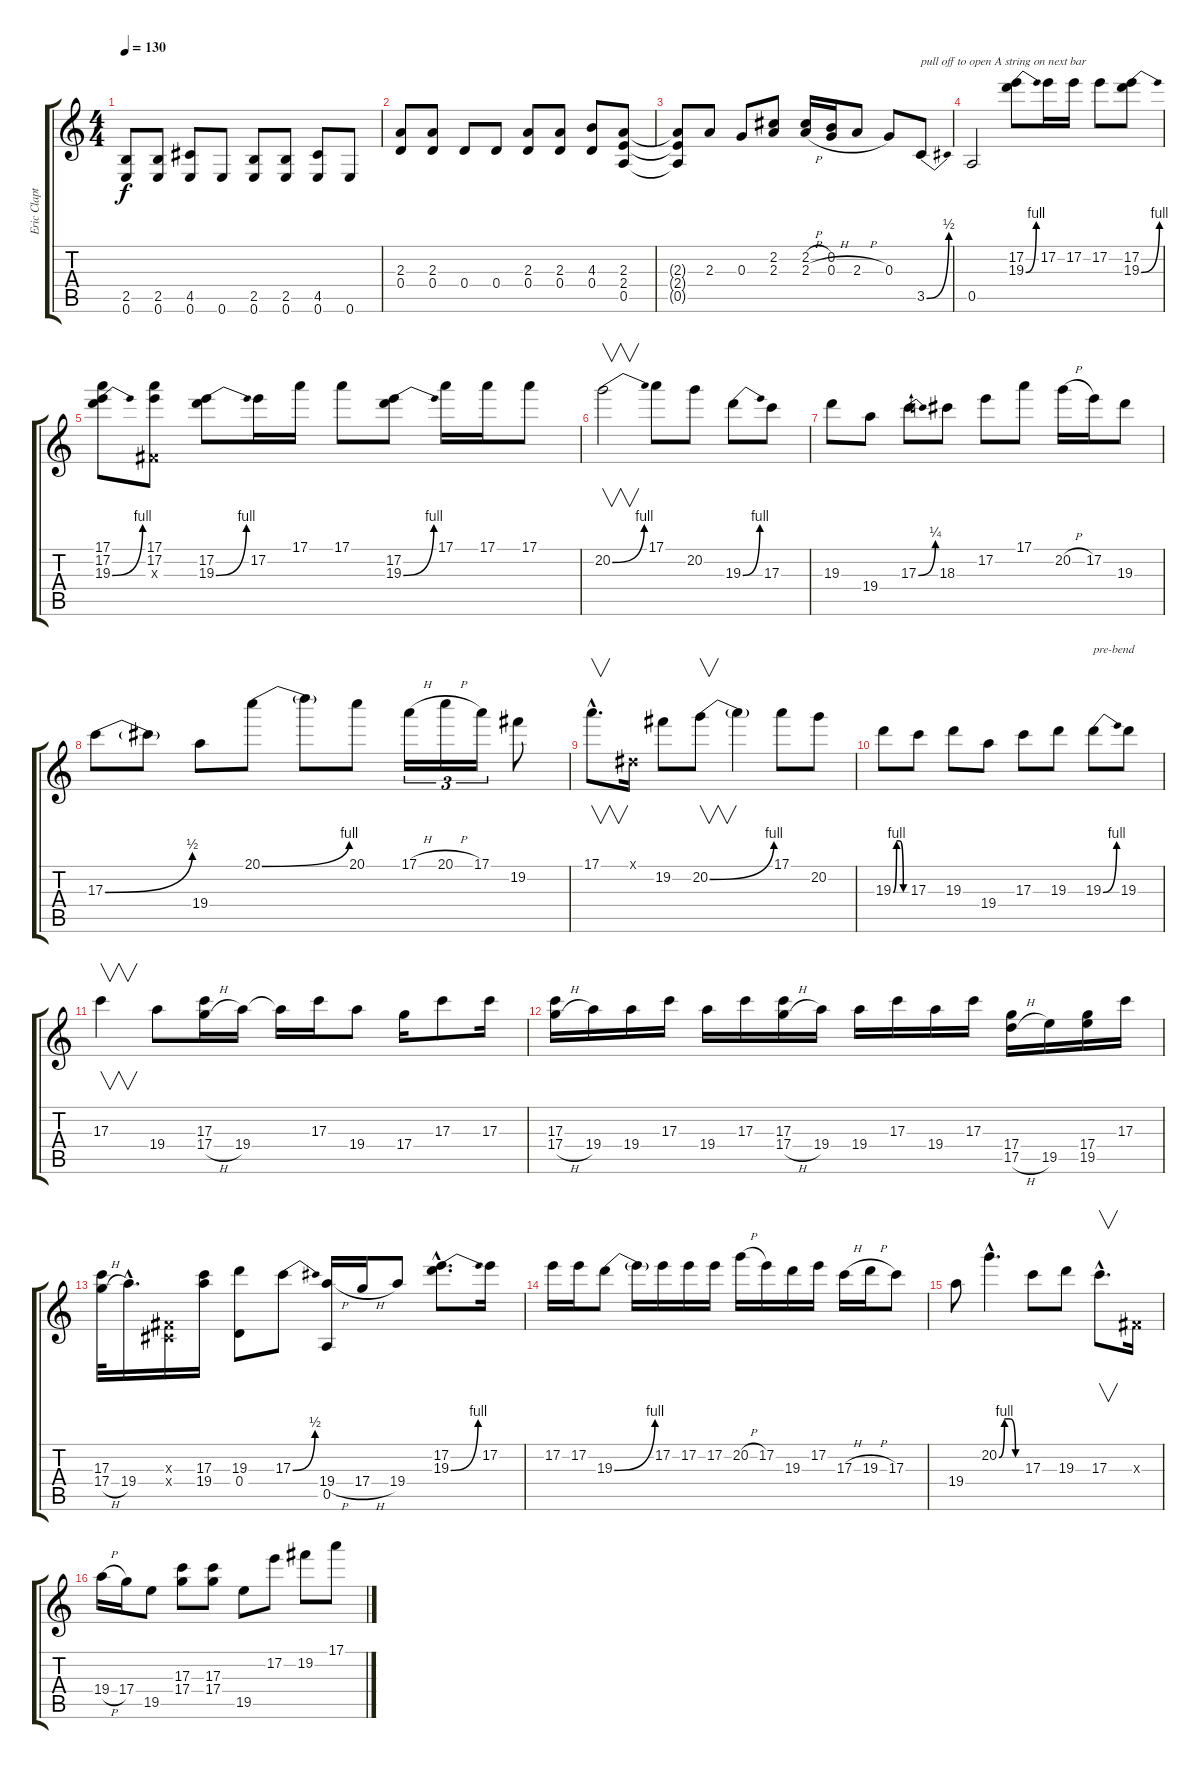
\track ("Eric Clapton" "Eric Clapt") {instrument overdrivenguitar}
\staff {score tabs}
\tuning (E4 B3 G3 D3 A2 E2) {hide}
\ts (4 4)
\tempo 130
\clef g2
\ks c
(2.5 0.6).8{dy f} (2.5 0.6).8 (4.5 0.6).8 0.6.8 (2.5 0.6).8 (2.5 0.6).8 (4.5 0.6).8 0.6.8 |
(2.3 0.4).8 (2.3 0.4).8 0.4.8 0.4.8 (2.3 0.4).8 (2.3 0.4).8 (4.3 0.4).8 (2.3 2.4 0.5).8 |
(2.3{t} 2.4{t} 0.5{t}).8 2.3.8 0.3.8 (2.2 2.3).8 (2.2{h} 2.3{h}).16 (0.2 0.3{h}).16 2.3{h}.8 0.3.8 3.5{be (bend 0 0 60 2)}.8{txt "pull off to open A string on next bar"} |
0.5.2 (17.2 19.3{be (bend 0 0 60 4)}).8 17.2.16 17.2.16 17.2.8 (17.2 19.3{be (bend 0 0 60 4)}).8 |
(17.1 17.2 19.3{be (bend 0 0 60 4)}).8 (17.1 17.2 -1.3{x}).8 (17.2 19.3{be (bend 0 0 60 4)}).8 17.2.16 17.1.16 17.1.8 (17.2 19.3{be (bend 0 0 60 4)}).8 17.1.16 17.1.16 17.1.8 |
20.2{be (bend 0 0 60 4)}.2{v} 17.1.8 20.2.8 19.3{be (bend 0 0 60 4)}.8 17.3.8 |
19.3.8 19.4.8 17.3{be (bend 0 0 60 1)}.8 18.3.8 17.2.8 17.1.8 20.2{h}.16 17.2.16 19.3.8 |
17.3{be (bend 0 0 60 2)}.8 17.3{t}.8 19.4.8 20.1{be (bend 0 0 60 4)}.8 20.1{t}.8 20.1.8 17.1{h}.16{tu (3 2)} 20.1{h}.16{tu (3 2)} 17.1.16{tu (3 2)} 19.2.8 |
17.1{hac}.8{v d} -1.1{x}.16 19.2.8 20.2{be (bend 0 0 60 4)}.8{v} 20.2{t}.4 17.1.8 20.2.8 |
19.3{be (custom 0 0 15 4 30 4 45 0 60 0)}.8 17.3.8 19.3.8 19.4.8 17.3.8 19.3.8 19.3{be (bend 0 0 60 4)}.8{txt "pre-bend"} 19.3.8 |
17.3.4{v} 19.4.8 (17.3 17.4{h}).16 19.4.16 19.4{t}.16 17.3.16 19.4.8 17.4.16 17.3.8 17.3.16 |
(17.3 17.4{h}).16 19.4.16 19.4.16 17.3.16 19.4.16 17.3.16 (17.3 17.4{h}).16 19.4.16 19.4.16 17.3.16 19.4.16 17.3.16 (17.4 17.5{h}).16 19.5.16 (17.4 19.5).16 17.3.16 |
(17.3 17.4{h}).32 19.4{hac}.16{d} (-1.3{x} -1.4{x}).16 (17.3 19.4).16 (19.3 0.4).8 17.3{be (bend 0 0 60 2)}.8 (19.4{h} 0.5).16 17.4{h}.16 19.4.8 (17.2{hac} 19.3{be (bend 0 0 60 4) hac}).8{d} 17.2.16 |
17.2.16 17.2.16 19.3{be (bend 0 0 60 4)}.8 19.3{t}.16 17.2.16 17.2.16 17.2.16 20.2{h}.16 17.2.16 19.3.16 17.2.16 17.3{h}.16 19.3{h}.16 17.3.8 |
19.4.8 20.2{be (custom 0 0 15 4 30 4 45 0 60 0) hac}.4{d} 17.3.8 19.3.8 17.3{hac}.8{v d} -1.3{x}.16 |
19.4{h}.16 17.4.16 19.5.8 (17.3 17.4).8 (17.3 17.4).8 19.5.8 17.2.8 19.2.8 17.1.8
